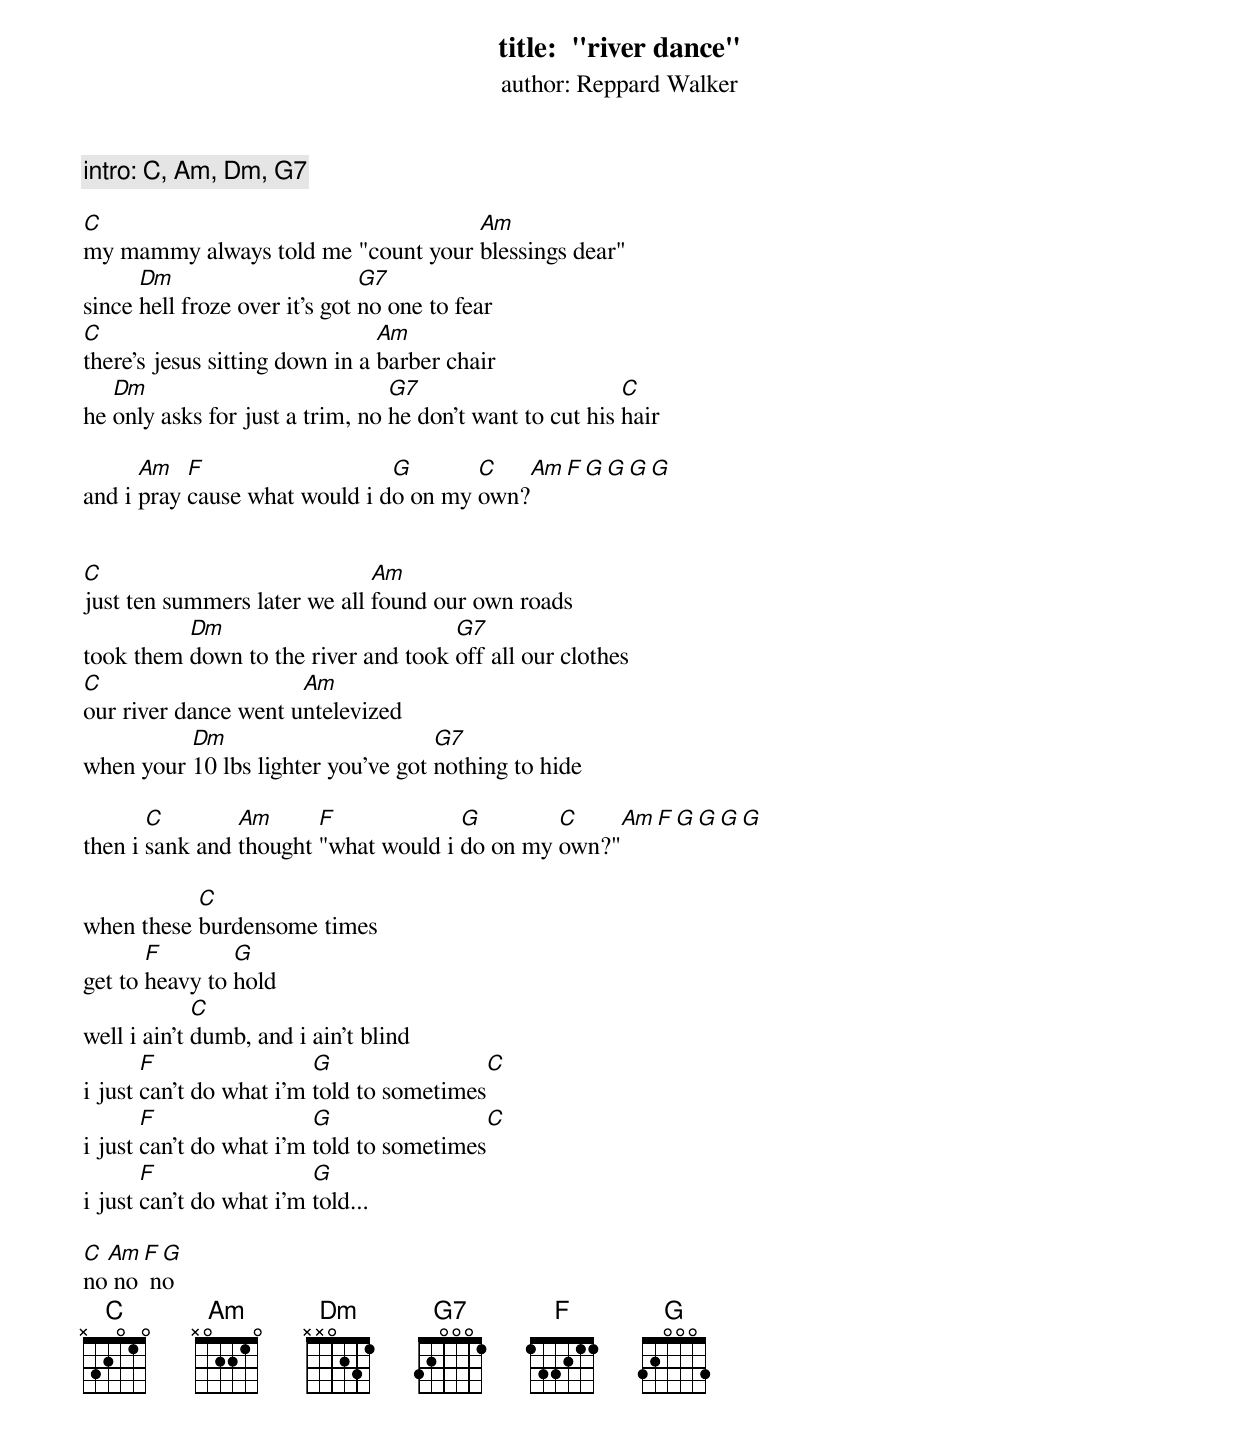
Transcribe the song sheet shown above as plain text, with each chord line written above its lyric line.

title:  "river dance"
author: Reppard Walker

intro: C, Am, Dm, G7

C                                   Am
my mammy always told me "count your blessings dear"
      Dm                       G7
since hell froze over it's got no one to fear
C                               Am
there's jesus sitting down in a barber chair
   Dm                            G7                       C
he only asks for just a trim, no he don't want to cut his hair

      Am   F                   G       C     Am F G G G G
and i pray cause what would i do on my own?


C                             Am
just ten summers later we all found our own roads
          Dm                         G7
took them down to the river and took off all our clothes
C                     Am
our river dance went untelevized
          Dm                        G7
when your 10 lbs lighter you've got nothing to hide

       C        Am      F             G        C     Am F G G G G
then i sank and thought "what would i do on my own?"

           C
when these burdensome times
       F        G
get to heavy to hold
             C
well i ain't dumb, and i ain't blind
       F                 G                 C
i just can't do what i'm told to sometimes
       F                 G                 C
i just can't do what i'm told to sometimes
       F                 G
i just can't do what i'm told...

C Am F G
no no no
